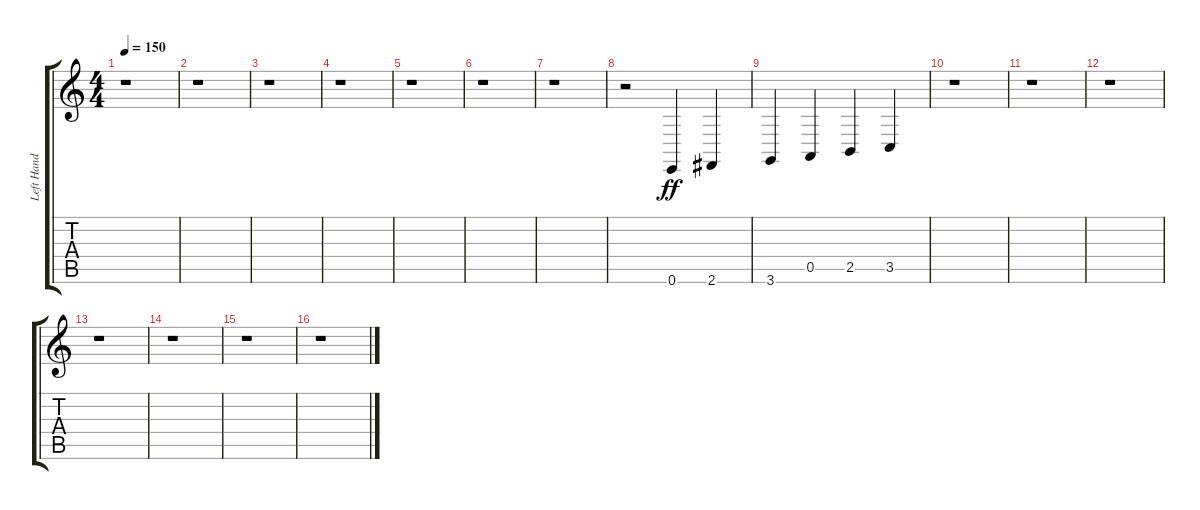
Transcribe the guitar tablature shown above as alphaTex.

\track ("Left Hand" "Left Hand") {instrument brightacousticpiano}
\staff {score tabs}
\tuning (E4 B3 G3 D3 A2 E2) {hide}
\ts (4 4)
\tempo 150
\clef g2
\ks c
r.1{dy f} |
r.1 |
r.1 |
r.1 |
r.1 |
r.1 |
r.1 |
r.2 0.6.4{dy ff} 2.6.4 |
3.6.4 0.5.4 2.5.4 3.5.4 |
r.1 |
r.1 |
r.1 |
r.1 |
r.1 |
r.1 |
r.1
